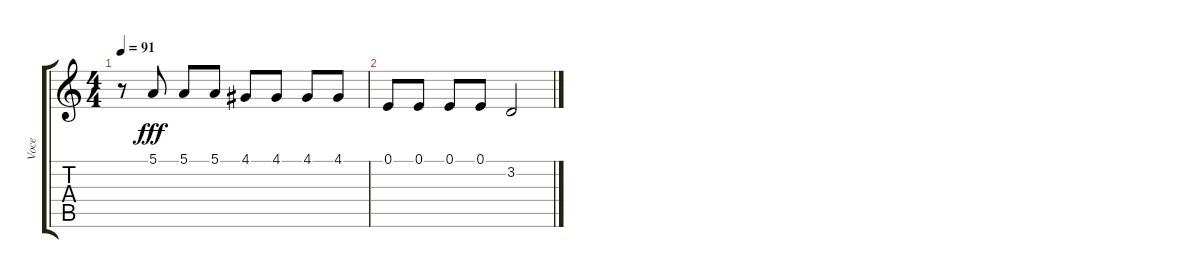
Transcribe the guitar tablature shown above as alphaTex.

\track ("Voce" "Voce") {instrument synthbrass1}
\staff {score tabs}
\tuning (E4 B3 G3 D3 A2 E2) {hide}
\ts (4 4)
\tempo 91
\clef g2
\ks c
r.8{dy fff} 5.1.8 5.1.8 5.1.8 4.1.8 4.1.8 4.1.8 4.1.8 |
0.1.8 0.1.8 0.1.8 0.1.8 3.2.2
